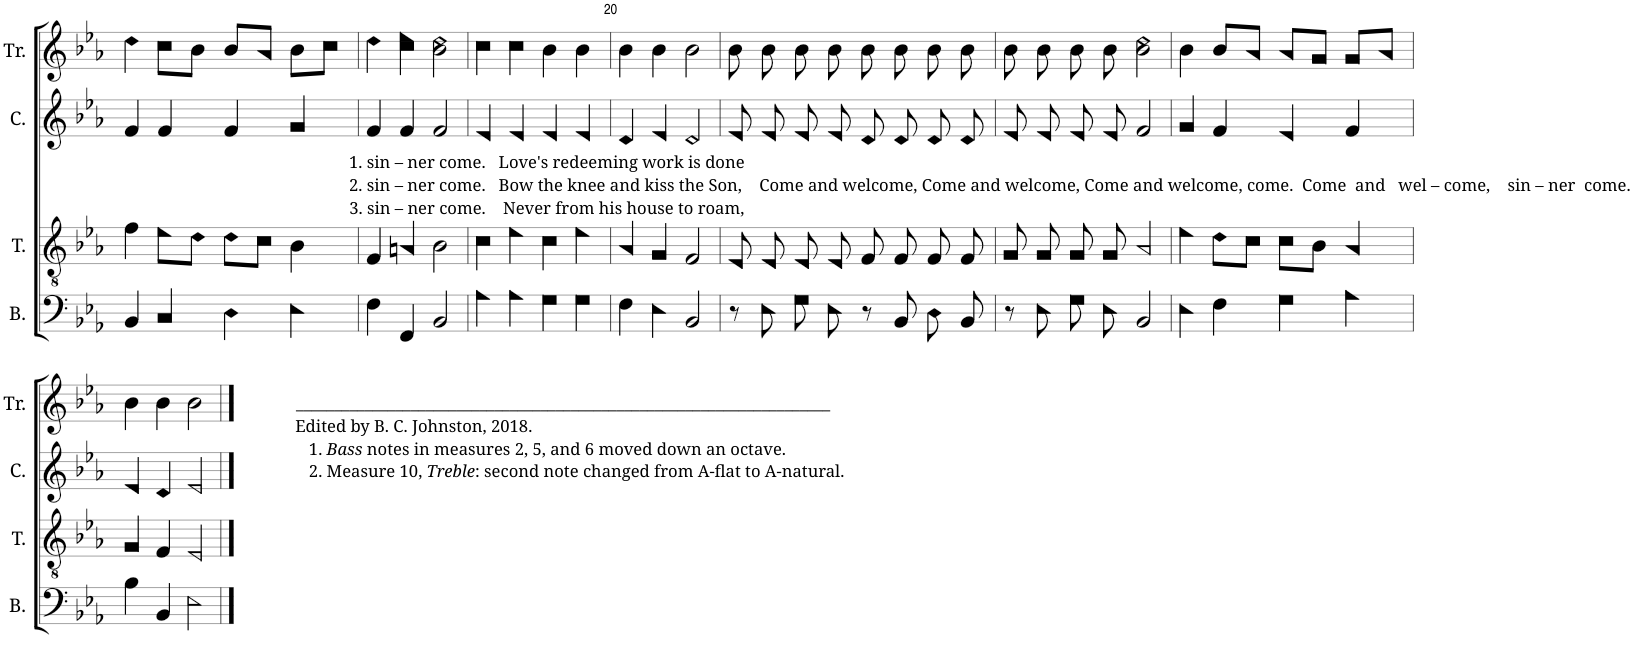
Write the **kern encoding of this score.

**kern	**kern	**kern	**kern
*part4	*part3	*part2	*part1
*staff4	*staff3	*staff2	*staff1
*I"B.	*I"T.	*I"C.	*I"Tr.
*I'B.	*I'T.	*I'C.	*I'Tr.
!!LO:PB:g=z
*clefF4	*clefGv2	*clefG2	*clefG2
*k[b-e-a-]	*k[b-e-a-]	*k[b-e-a-]	*k[b-e-a-]
*M4/4	*M4/4	*M4/4	*M4/4
*met(c)	*met(c)	*met(c)	*met(c)
=17	=17	=17	=17
4BB-!/	4f!\	4f!/	4dd!\
4C!/	8e-!\L	4f!/	8cc!\L
.	8d!\J	.	8b-!\J
4D!\	8d!\L	4f!/	8b-!/L
.	8c!\J	.	8a-!/J
4E-!\	4B-!\	4g!/	8b-!\L
.	.	.	8cc!\J
=18	=18	=18	=18
!	!	!LO:TX:b:t=1. sin – ner come.   Love's redeeming work is done	!
!	!	!LO:TX:b:t=2. sin – ner come.   Bow the knee and kiss the Son,    Come and welcome, Come and welcome, Come and welcome, come.  Come  and   wel – come,    sin – ner  come.	!
!	!	!LO:TX:b:t=3. sin – ner come.    Never from his house to roam,	!
4F!\	4F!/	4f!/	4dd!\
4FF!/	4An!/	4f!/	4cc!\ 4ee-!\
2BB-!/	2B-!\	2f!/	2b-!\ 2dd!\
=19	=19	=19	=19
4A-!\	4c!\	4e-!/	4cc!\
4A-!\	4e-!\	4e-!/	4cc!\
4G!\	4c!\	4e-!/	4b-!\
4G!\	4e-!\	4e-!/	4b-!\
=20	=20	=20	=20
!LO:TX:b:t=______________________________________________________________________	!	!	!
!LO:TX:b:t=Edited by B. C. Johnston, 2018.	!	!	!
!LO:TX:b:t=1.	!	!	!
!LO:TX:b:i:t=Bass	!	!	!
!LO:TX:b:t=notes in measures 2, 5, and 6 moved down an octave.	!	!	!
!LO:TX:b:t=2. Measure 10,	!	!	!
!LO:TX:b:i:t=Treble	!	!	!
!LO:TX:b:t=&colon; second note changed from A-flat to A-natural.	!	!	!
4F!\	4A-!/	4d!/	4b-!\
4E-!\	4G!/	4e-!/	4b-!\
2BB-!/	2F!/	2d!/	2b-!\
=21	=21	=21	=21
8r	8E-!/	8e-!/L	8b-!\
8E-!\	8E-!/	8e-!/J	8b-!\
8G!\L	8E-!/	8e-!/L	8b-!\
8E-!\J	8E-!/	8e-!/J	8b-!\
8r	8F!/	8d!/L	8b-!\
8BB-!/	8F!/	8d!/J	8b-!\
8D!/L	8F!/	8d!/L	8b-!\
8BB-!/J	8F!/	8d!/J	8b-!\
=22	=22	=22	=22
8r	8G!/	8e-!/L	8b-!\
8E-!\	8G!/	8e-!/J	8b-!\
8G!\L	8G!/	8e-!/L	8b-!\
8E-!\J	8G!/	8e-!/J	8b-!\
2BB-!/	2A-!/	2f!/	2b-!\ 2dd!\
=23	=23	=23	=23
4E-!\	4e-!\	4g!/	4b-!\
4F!\	8d!\L	4f!/	8b-!/L
.	8c!\J	.	8a-!/J
4G!\	8c!\L	4e-!/	8a-!/L
.	8B-!\J	.	8g!/J
4A-!\	4A-!/	4f!/	8g!/L
.	.	.	8a-!/J
!!LO:LB:g=z
=24	=24	=24	=24
4B-!\	4G!/	4e-!/	4b-!\
4BB-!/	4F!/	4d!/	4b-!\
2E-!\	2E-!/	2e-!/	2b-!\
==	==	==	==
*-	*-	*-	*-
